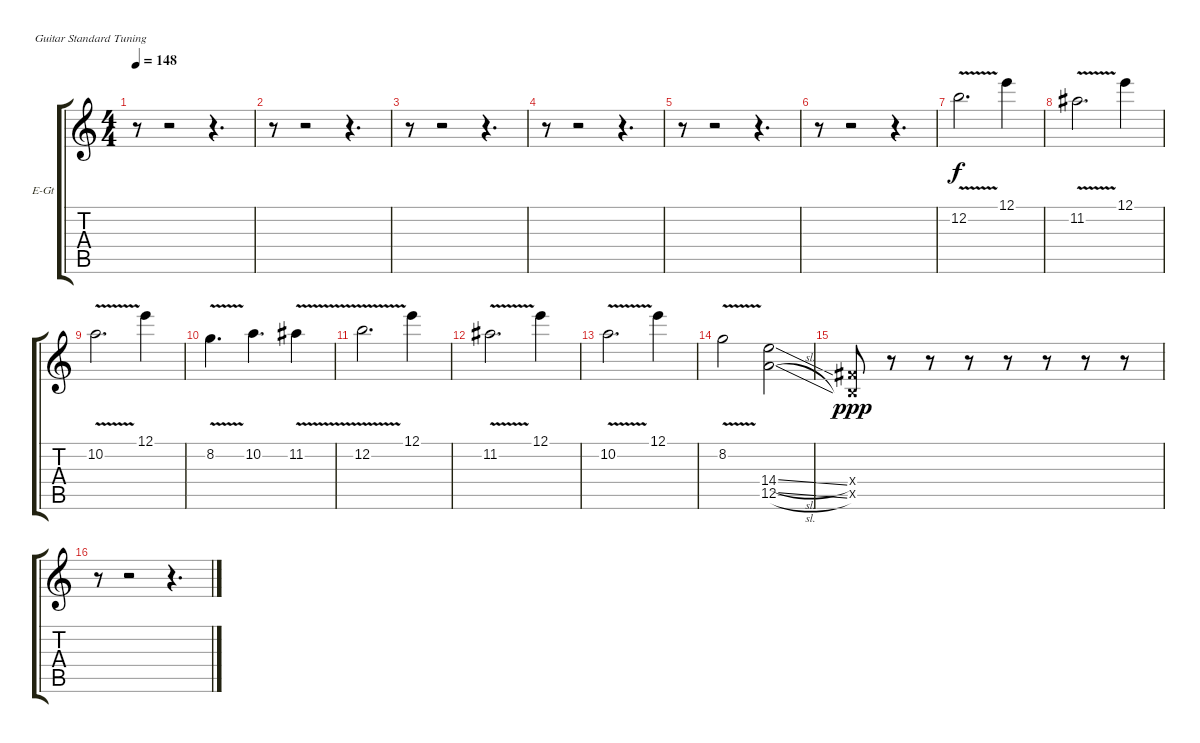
\defaultSystemsLayout 4
\bracketExtendMode groupsimilarinstruments
\firstSystemTrackNameOrientation horizontal
\otherSystemsTrackNameOrientation horizontal
\track ("Electric Guitar" "E-Gt") {instrument electricguitarclean}
\staff {score tabs}
\tuning (E4 B3 G3 D3 A2 E2)
\ts (4 4)
\tempo 148
\clef g2
\scale
0.333333
\ks c
r.8{dy f} r.2 r.4{d} |
\scale
0.333333 r.8 r.2 r.4{d} |
\scale
0.333333 r.8 r.2 r.4{d} |
\scale
0.333333 r.8 r.2 r.4{d} |
\scale
0.333333 r.8 r.2 r.4{d} |
\scale
0.333333 r.8 r.2 r.4{d} |
\scale
0.333333 12.2{v}.2{d} 12.1.4 |
\scale
0.333333 11.2{v}.2{d} 12.1.4 |
\scale
0.333333 10.2{v}.2{d} 12.1.4 |
\scale
0.333333 8.2{v}.4{d} 10.2.4{d} 11.2{v}.4 |
\scale
0.333333 12.2{v}.2{d} 12.1.4 |
\scale
0.333333 11.2{v}.2{d} 12.1.4 |
\scale
0.333333 10.2{v}.2{d} 12.1.4 |
\scale
0.333333 8.2{v}.2 (14.4{sl} 12.5{sl}).2 |
\scale
0.333333 (4.4{x} 2.5{x}).8{dy ppp} r.8 r.8 r.8 r.8 r.8 r.8 r.8 |
\scale
0.333333 r.8 r.2 r.4{d}
